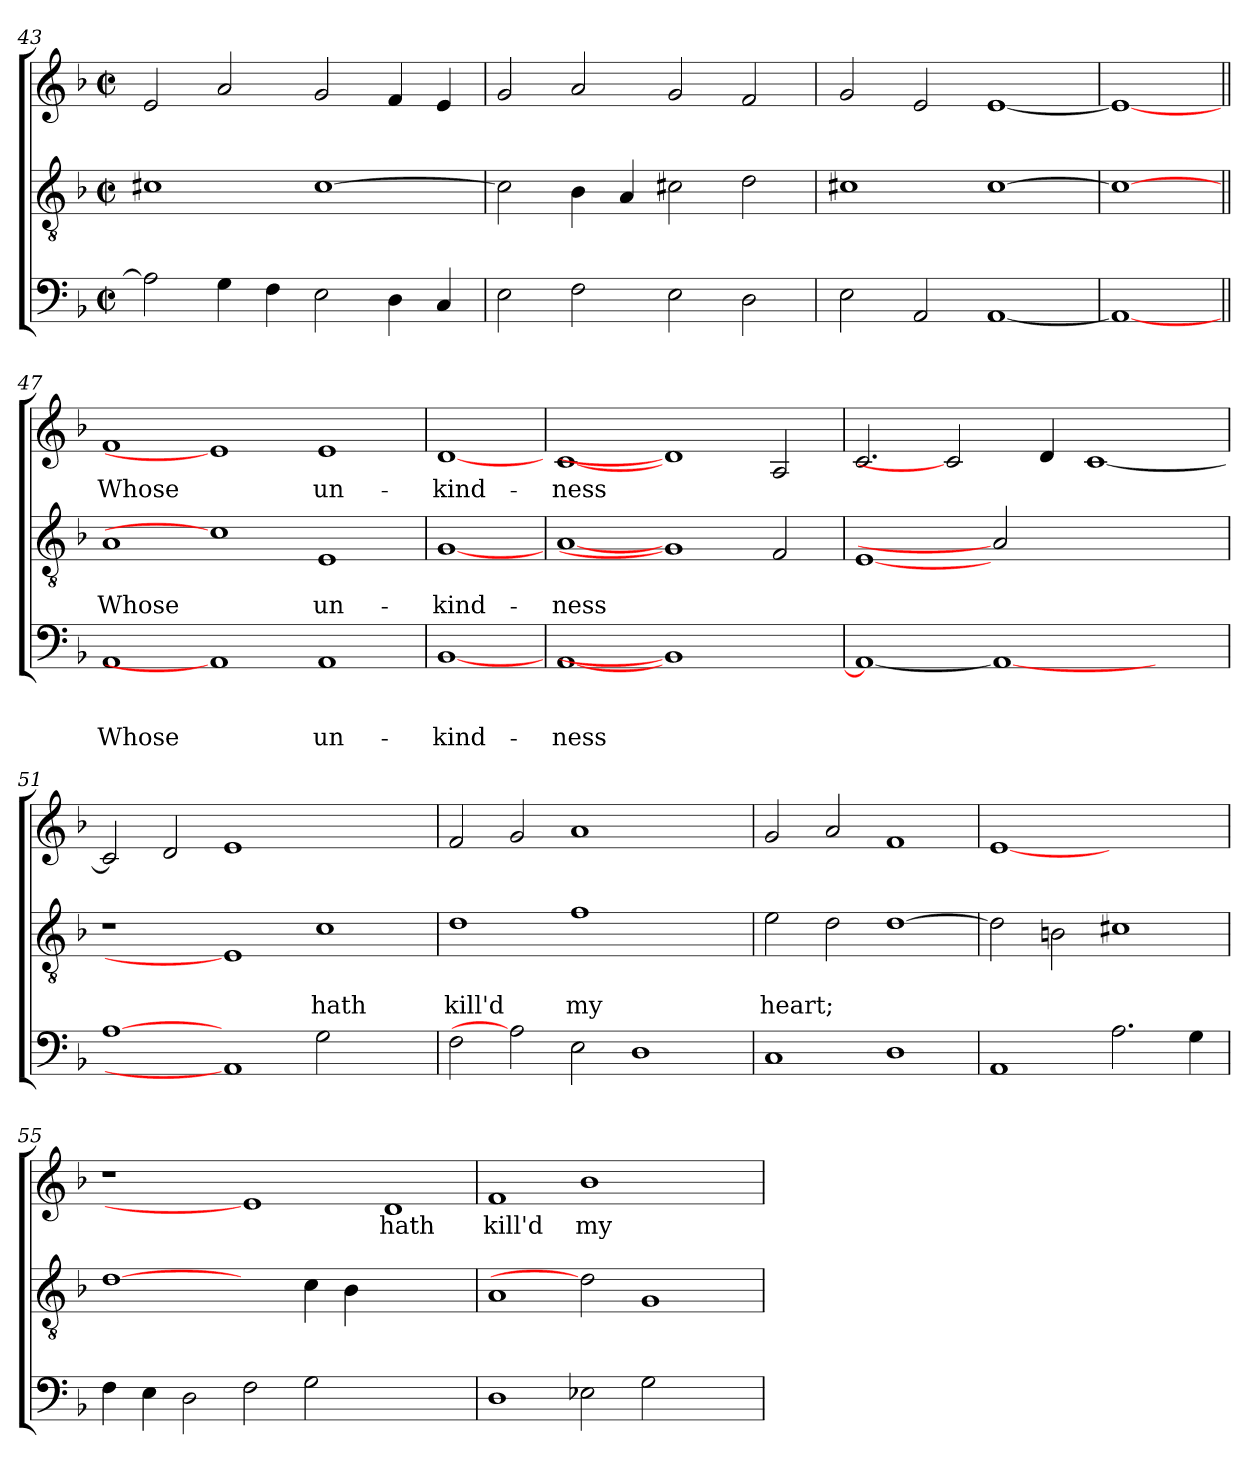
**kern	**text	**text	**text	**kern	**text	**text	**kern	**text
*part3	*part3	*part3	*part3	*part2	*part2	*part2	*part1	*part1
*staff3	*staff3	*staff3	*staff3	*staff2	*staff2	*staff2	*staff1	*staff1
!!LO:PB:g=z
*clefF4	*	*	*	*clefGv2	*	*	*clefG2	*
*k[b-]	*	*	*	*k[b-]	*	*	*k[b-]	*
*F:	*	*	*	*F:	*	*	*F:	*
*M2/2	*	*	*	*M2/2	*	*	*M2/2	*
*met(c|)	*	*	*	*met(c|)	*	*	*met(c|)	*
=43	=43	=43	=43	=43	=43	=43	=43	=43
2A\]	.	.	.	1c#X	.	.	2e/	.
4G\	.	.	.	.	.	.	2a/	.
4F\	.	.	.	.	.	.	.	.
2E\	.	.	.	[1c#	.	.	2g/	.
4D\	.	.	.	.	.	.	4f/	.
4C/	.	.	.	.	.	.	4e/	.
=44	=44	=44	=44	=44	=44	=44	=44	=44
2E\	.	.	.	2c#\]	.	.	2g/	.
2F\	.	.	.	4B-\	.	.	2a/	.
.	.	.	.	4A/	.	.	.	.
2E\	.	.	.	2c#X\	.	.	2g/	.
2D\	.	.	.	2d\	.	.	2f/	.
=45	=45	=45	=45	=45	=45	=45	=45	=45
2E\	.	.	.	1c#X	.	.	2g/	.
2AA/	.	.	.	.	.	.	2e/	.
[1AA	.	.	.	[1c#	.	.	[1e	.
=46	=46	=46	=46	=46	=46	=46	=46	=46
1AA_	.	.	.	1c#_	.	.	1e_	.
=47||	=47||	=47||	=47||	=47||	=47||	=47||	=47||	=47||
1AA	.	.	Whose	1A	.	Whose	1f	Whose
1AA]	.	.	.	1c#]	.	.	1e]	.
1AA	.	.	un-	1E	.	un-	1e	un-
=48	=48	=48	=48	=48	=48	=48	=48	=48
[1BB-	.	.	-kind-	[1G	.	-kind-	[1d	-kind-
=49	=49	=49	=49	=49	=49	=49	=49	=49
[1AA	.	.	-ness	[1A	.	-ness	[1c	-ness
1BB-]	.	.	.	1G]	.	.	1d]	.
2ryy	.	.	.	2F/	.	.	2A/	.
!!LO:LB:g=z
=50	=50	=50	=50	=50	=50	=50	=50	=50
1AA_	.	.	.	[1E	.	.	2.c/	.
.	.	.	.	.	.	.	2c]	.
1AA_	.	.	.	2A]	.	.	.	.
.	.	.	.	.	.	.	4d/	.
.	.	.	.	1ryy	.	.	[1c	.
2ryy	.	.	.	.	.	.	.	.
=51	=51	=51	=51	=51	=51	=51	=51	=51
[1A	.	.	.	1r	.	.	2c/]	.
.	.	.	.	.	.	.	2d/	.
1AA]	.	.	.	1E]	.	.	1e	.
2G\	.	.	.	1c	.	hath	1ryy	.
2ryy	.	.	.	.	.	.	.	.
=52	=52	=52	=52	=52	=52	=52	=52	=52
2F\	.	.	.	1d	.	kill'd	2f/	.
2A]	.	.	.	.	.	.	2g/	.
2E\	.	.	.	1f	.	my	1a	.
1D	.	.	.	.	.	.	.	.
.	.	.	.	2ryy	.	.	2ryy	.
=53	=53	=53	=53	=53	=53	=53	=53	=53
1C	.	.	.	2e\	.	heart;	2g/	.
.	.	.	.	2d\	.	.	2a/	.
1D	.	.	.	[1d	.	.	1f	.
=54	=54	=54	=54	=54	=54	=54	=54	=54
1AA	.	.	.	2d\]	.	.	[1e	.
.	.	.	.	2Bn\	.	.	.	.
2.A\	.	.	.	1c#X	.	.	1ryy	.
4G\	.	.	.	.	.	.	.	.
=55	=55	=55	=55	=55	=55	=55	=55	=55
4F\	.	.	.	[1d	.	.	1r	.
4E\	.	.	.	.	.	.	.	.
2D\	.	.	.	.	.	.	.	.
2F\	.	.	.	2ryy	.	.	1e]	.
2G\	.	.	.	4c\	.	.	.	.
.	.	.	.	4B-\	.	.	.	.
1ryy	.	.	.	1ryy	.	.	1d	hath
=56	=56	=56	=56	=56	=56	=56	=56	=56
1D	.	.	.	1A	.	.	1f	kill'd
2E-X\	.	.	.	2d]	.	.	1b-	my
2G\	.	.	.	1G	.	.	.	.
2ryy	.	.	.	.	.	.	2ryy	.
=	=	=	=	=	=	=	=	=
*-	*-	*-	*-	*-	*-	*-	*-	*-
